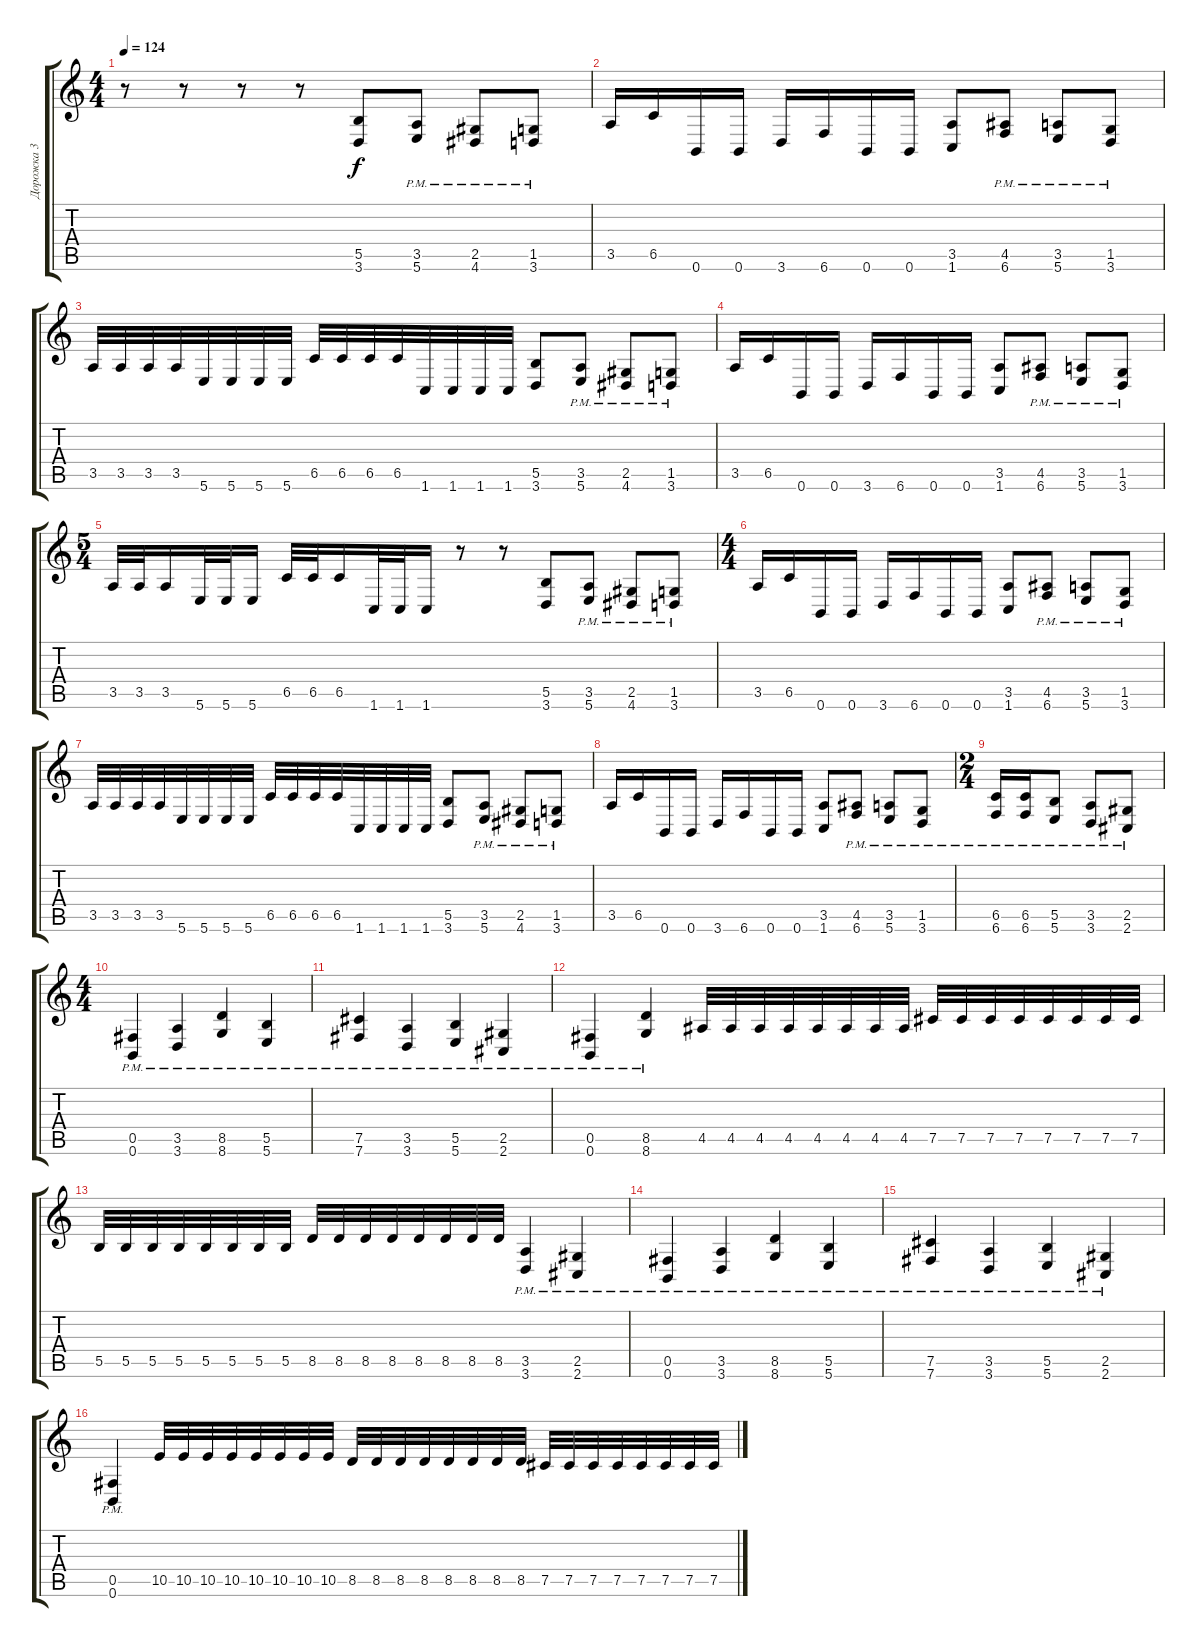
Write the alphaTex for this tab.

\track ("Дорожка 3" "Дорожка 3") {instrument distortionguitar}
\staff {score tabs}
\tuning (Db4 Ab3 E3 B2 Gb2 B1) {hide}
\ts (4 4)
\tempo 124
\clef g2
\ks c
r.8{dy f instrument distortionguitar} r.8 r.8 r.8 (5.5 3.6).8 (3.5{pm} 5.6).8 (2.5{pm} 4.6).8 (1.5{pm} 3.6).8 |
3.5.16 6.5.16 0.6.16 0.6.16 3.6.16 6.6.16 0.6.16 0.6.16 (3.5 1.6).8 (4.5{pm} 6.6).8 (3.5{pm} 5.6).8 (1.5{pm} 3.6).8 |
3.5.32 3.5.32 3.5.32 3.5.32 5.6.32 5.6.32 5.6.32 5.6.32 6.5.32 6.5.32 6.5.32 6.5.32 1.6.32 1.6.32 1.6.32 1.6.32 (5.5 3.6).8 (3.5{pm} 5.6).8 (2.5{pm} 4.6).8 (1.5{pm} 3.6).8 |
3.5.16 6.5.16 0.6.16 0.6.16 3.6.16 6.6.16 0.6.16 0.6.16 (3.5 1.6).8 (4.5{pm} 6.6).8 (3.5{pm} 5.6).8 (1.5{pm} 3.6).8 |
\ts (5 4)
3.5.32 3.5.32 3.5.16 5.6.32 5.6.32 5.6.16 6.5.32 6.5.32 6.5.16 1.6.32 1.6.32 1.6.16 r.8 r.8 (5.5 3.6).8 (3.5{pm} 5.6).8 (2.5{pm} 4.6).8 (1.5{pm} 3.6).8 |
\ts (4 4)
3.5.16 6.5.16 0.6.16 0.6.16 3.6.16 6.6.16 0.6.16 0.6.16 (3.5 1.6).8 (4.5{pm} 6.6).8 (3.5{pm} 5.6).8 (1.5{pm} 3.6).8 |
3.5.32 3.5.32 3.5.32 3.5.32 5.6.32 5.6.32 5.6.32 5.6.32 6.5.32 6.5.32 6.5.32 6.5.32 1.6.32 1.6.32 1.6.32 1.6.32 (5.5 3.6).8 (3.5{pm} 5.6).8 (2.5{pm} 4.6).8 (1.5{pm} 3.6).8 |
3.5.16 6.5.16 0.6.16 0.6.16 3.6.16 6.6.16 0.6.16 0.6.16 (3.5 1.6).8 (4.5{pm} 6.6).8 (3.5{pm} 5.6).8 (1.5{pm} 3.6).8 |
\ts (2 4)
(6.5{pm} 6.6).16 (6.5{pm} 6.6).16 (5.5{pm} 5.6).8 (3.5{pm} 3.6).8 (2.5{pm} 2.6).8 |
\ts (4 4)
(0.5{pm} 0.6).4 (3.5{pm} 3.6).4 (8.5{pm} 8.6).4 (5.5{pm} 5.6).4 |
(7.5{pm} 7.6).4 (3.5{pm} 3.6).4 (5.5{pm} 5.6).4 (2.5{pm} 2.6).4 |
(0.5{pm} 0.6).4 (8.5{pm} 8.6).4 4.5.32 4.5.32 4.5.32 4.5.32 4.5.32 4.5.32 4.5.32 4.5.32 7.5.32 7.5.32 7.5.32 7.5.32 7.5.32 7.5.32 7.5.32 7.5.32 |
5.5.32 5.5.32 5.5.32 5.5.32 5.5.32 5.5.32 5.5.32 5.5.32 8.5.32 8.5.32 8.5.32 8.5.32 8.5.32 8.5.32 8.5.32 8.5.32 (3.5{pm} 3.6).4 (2.5{pm} 2.6).4 |
(0.5{pm} 0.6).4 (3.5{pm} 3.6).4 (8.5{pm} 8.6).4 (5.5{pm} 5.6).4 |
(7.5{pm} 7.6).4 (3.5{pm} 3.6).4 (5.5{pm} 5.6).4 (2.5{pm} 2.6).4 |
(0.5{pm} 0.6).4 10.5.32 10.5.32 10.5.32 10.5.32 10.5.32 10.5.32 10.5.32 10.5.32 8.5.32 8.5.32 8.5.32 8.5.32 8.5.32 8.5.32 8.5.32 8.5.32 7.5.32 7.5.32 7.5.32 7.5.32 7.5.32 7.5.32 7.5.32 7.5.32
